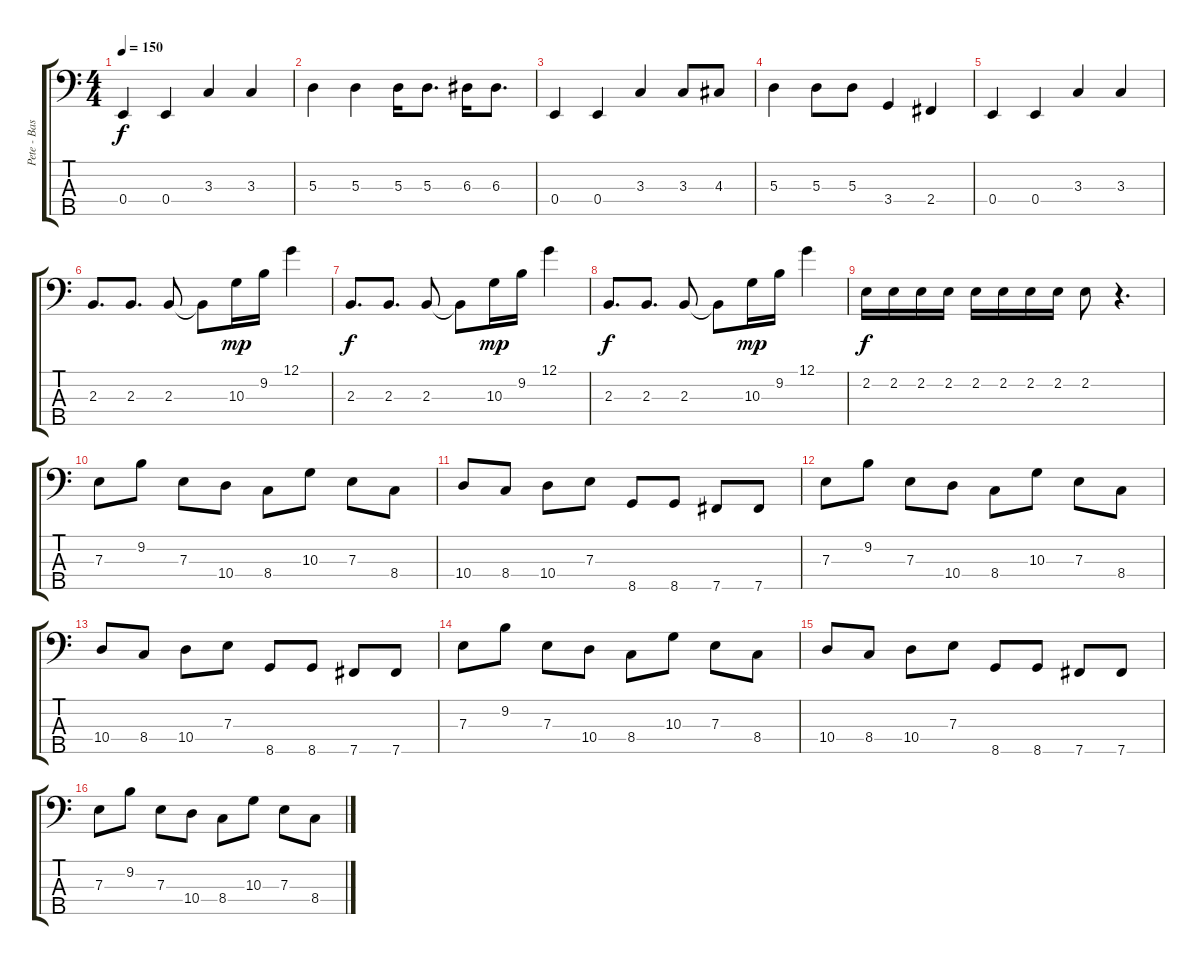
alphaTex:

\track ("Pete - Bass" "Pete - Bas") {instrument electricbassfinger}
\staff {score tabs}
\tuning (G2 D2 A1 E1 B0) {hide}
\ts (4 4)
\tempo 150
\clef f4
\ks c
0.4.4{dy f} 0.4.4 3.3.4 3.3.4 |
5.3.4 5.3.4 5.3.16 5.3.8{d} 6.3.16 6.3.8{d} |
0.4.4 0.4.4 3.3.4 3.3.8 4.3.8 |
5.3.4 5.3.8 5.3.8 3.4.4 2.4.4 |
0.4.4 0.4.4 3.3.4 3.3.4 |
2.3.8{d} 2.3.8{d} 2.3.8 2.3{t}.8 10.3.16{dy mp} 9.2.16 12.1.4 |
2.3.8{d dy f} 2.3.8{d} 2.3.8 2.3{t}.8 10.3.16{dy mp} 9.2.16 12.1.4 |
2.3.8{d dy f} 2.3.8{d} 2.3.8 2.3{t}.8 10.3.16{dy mp} 9.2.16 12.1.4 |
2.2.16{dy f} 2.2.16 2.2.16 2.2.16 2.2.16 2.2.16 2.2.16 2.2.16 2.2.8 r.4{d} |
7.3.8 9.2.8 7.3.8 10.4.8 8.4.8 10.3.8 7.3.8 8.4.8 |
10.4.8 8.4.8 10.4.8 7.3.8 8.5.8 8.5.8 7.5.8 7.5.8 |
7.3.8 9.2.8 7.3.8 10.4.8 8.4.8 10.3.8 7.3.8 8.4.8 |
10.4.8 8.4.8 10.4.8 7.3.8 8.5.8 8.5.8 7.5.8 7.5.8 |
7.3.8 9.2.8 7.3.8 10.4.8 8.4.8 10.3.8 7.3.8 8.4.8 |
10.4.8 8.4.8 10.4.8 7.3.8 8.5.8 8.5.8 7.5.8 7.5.8 |
7.3.8 9.2.8 7.3.8 10.4.8 8.4.8 10.3.8 7.3.8 8.4.8
